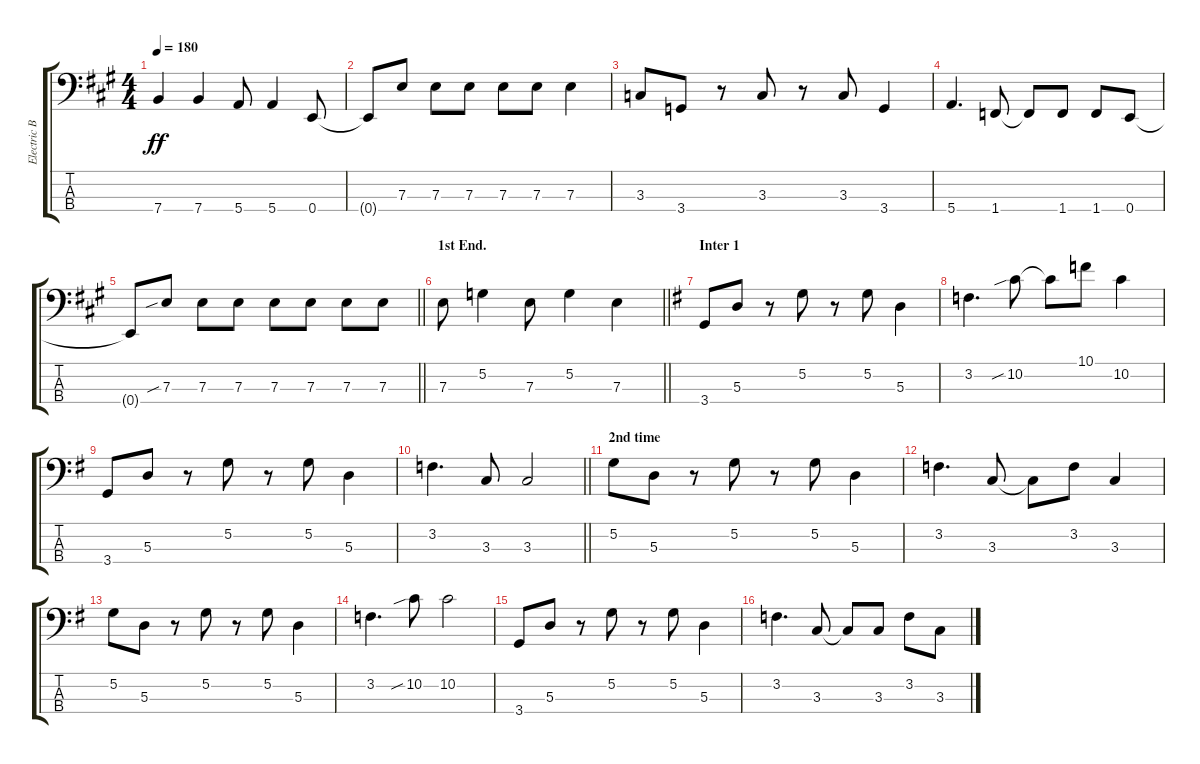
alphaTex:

\track ("Electric Bass" "Electric B") {instrument electricbassfinger}
\staff {score tabs}
\tuning (G2 D2 A1 E1) {hide}
\ts (4 4)
\tempo 180
\clef f4
\ks a
7.4.4{dy ff} 7.4.4 5.4.8 5.4.4 0.4.8 |
0.4{t}.8 7.3.8 7.3.8 7.3.8 7.3.8 7.3.8 7.3.4 |
3.3.8 3.4.8 r.8 3.3.8 r.8 3.3.8 3.4.4 |
5.4.4{d} 1.4.8 1.4{t}.8 1.4.8 1.4.8 0.4.8 |
\barLineRight lightlight
0.4{t}.8 7.3{sib}.8 7.3.8 7.3.8 7.3.8 7.3.8 7.3.8 7.3.8 |
\section ("" "1st End.")
\barLineRight lightlight
7.3.8 5.2.4 7.3.8 5.2.4 7.3.4 |
\section ("" "Inter 1")
\ks g
3.4.8 5.3.8 r.8 5.2.8 r.8 5.2.8 5.3.4 |
3.2.4{d} 10.2{sib}.8 10.2{t}.8 10.1.8 10.2.4 |
3.4.8 5.3.8 r.8 5.2.8 r.8 5.2.8 5.3.4 |
\barLineRight lightlight
3.2.4{d} 3.3.8 3.3.2 |
\section ("" "2nd time")
5.2.8 5.3.8 r.8 5.2.8 r.8 5.2.8 5.3.4 |
3.2.4{d} 3.3.8 3.3{t}.8 3.2.8 3.3.4 |
5.2.8 5.3.8 r.8 5.2.8 r.8 5.2.8 5.3.4 |
3.2.4{d} 10.2{sib}.8 10.2.2 |
3.4.8 5.3.8 r.8 5.2.8 r.8 5.2.8 5.3.4 |
3.2.4{d} 3.3.8 3.3{t}.8 3.3.8 3.2.8 3.3.8
